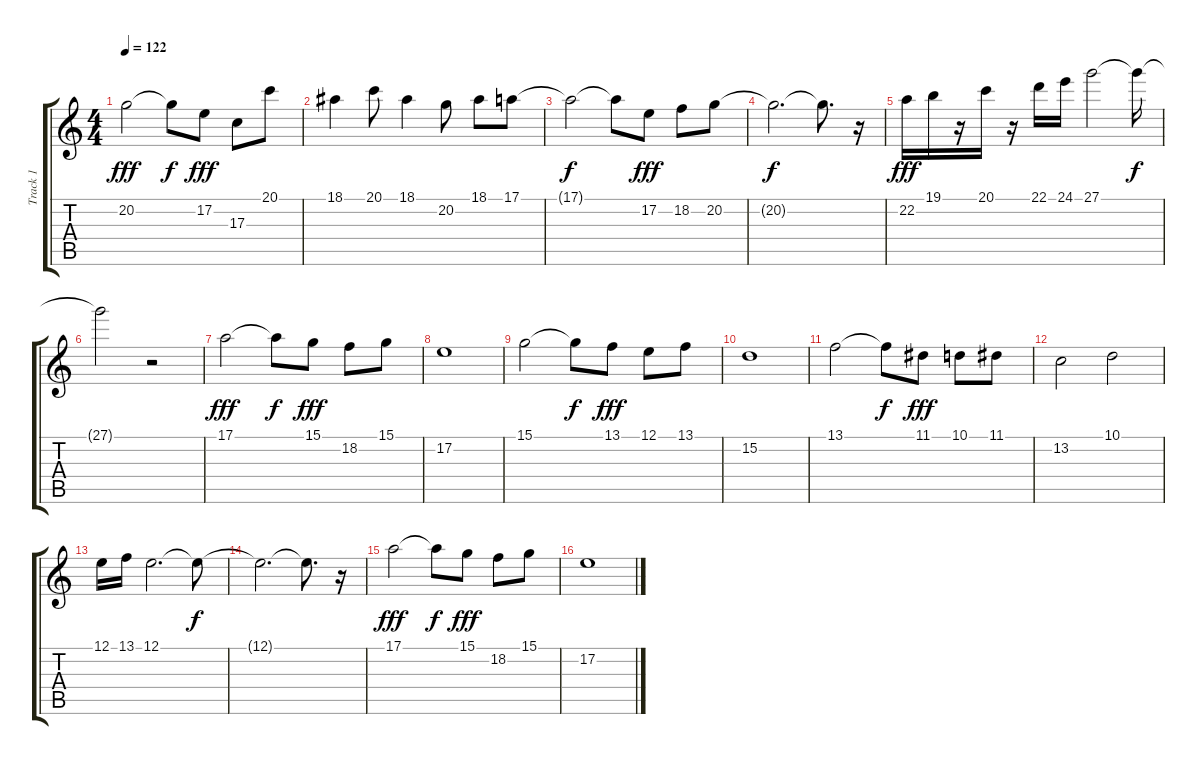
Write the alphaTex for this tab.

\track ("Track 1" "Track 1") {instrument synthbrass2}
\staff {score tabs}
\tuning (E4 B3 G3 D3 A2 E2) {hide}
\ts (4 4)
\tempo 122
\clef g2
\ks c
20.2.2{dy fff} 20.2{t}.8{dy f} 17.2.8{dy fff} 17.3.8 20.1.8 |
18.1.4 20.1.8 18.1.4 20.2.8 18.1.8 17.1.8 |
17.1{t}.2{dy f} 17.1{t}.8 17.2.8{dy fff} 18.2.8 20.2.8 |
20.2{t}.2{d dy f} 20.2{t}.8{d} r.16 |
22.2.16{dy fff instrument lead2sawtooth} 19.1.16 r.16 20.1.16 r.16 22.1.16 24.1.16 27.1.2 27.1{t}.16{dy f} |
27.1{t}.2 r.2 |
17.1.2{dy fff instrument synthbrass2} 17.1{t}.8{dy f} 15.1.8{dy fff} 18.2.8 15.1.8 |
17.2.1 |
15.1.2 15.1{t}.8{dy f} 13.1.8{dy fff} 12.1.8 13.1.8 |
15.2.1 |
13.1.2 13.1{t}.8{dy f} 11.1.8{dy fff} 10.1.8 11.1.8 |
13.2.2 10.1.2 |
12.1.16 13.1.16 12.1.2{d} 12.1{t}.8{dy f} |
12.1{t}.2{d} 12.1{t}.8{d} r.16 |
17.1.2{dy fff} 17.1{t}.8{dy f} 15.1.8{dy fff} 18.2.8 15.1.8 |
17.2.1
